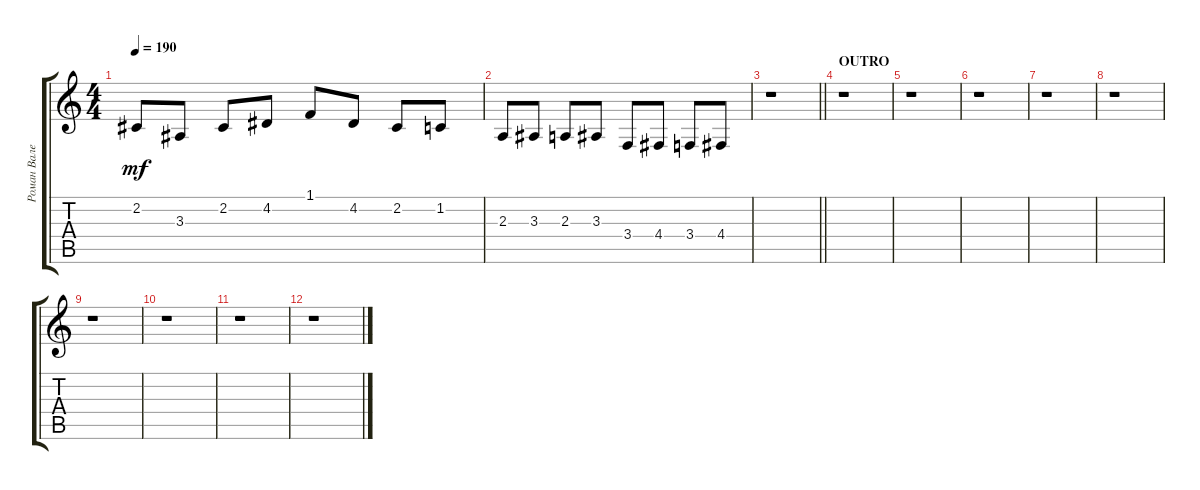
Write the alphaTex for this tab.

\track ("Роман Валерьев" "Роман Вале") {instrument clavinet}
\staff {score tabs}
\tuning (E4 B3 G3 D3 A2 E2) {hide}
\ts (4 4)
\tempo 190
\clef g2
\ks c
2.2.8{dy mf} 3.3.8 2.2.8 4.2.8 1.1.8 4.2.8 2.2.8 1.2.8 |
2.3.8 3.3.8 2.3.8 3.3.8 3.4.8 4.4.8 3.4.8 4.4.8 |
\barLineRight lightlight
r.1 |
\section ("" "OUTRO")
r.1 |
r.1 |
r.1 |
r.1 |
r.1 |
r.1 |
r.1 |
r.1 |
r.1
